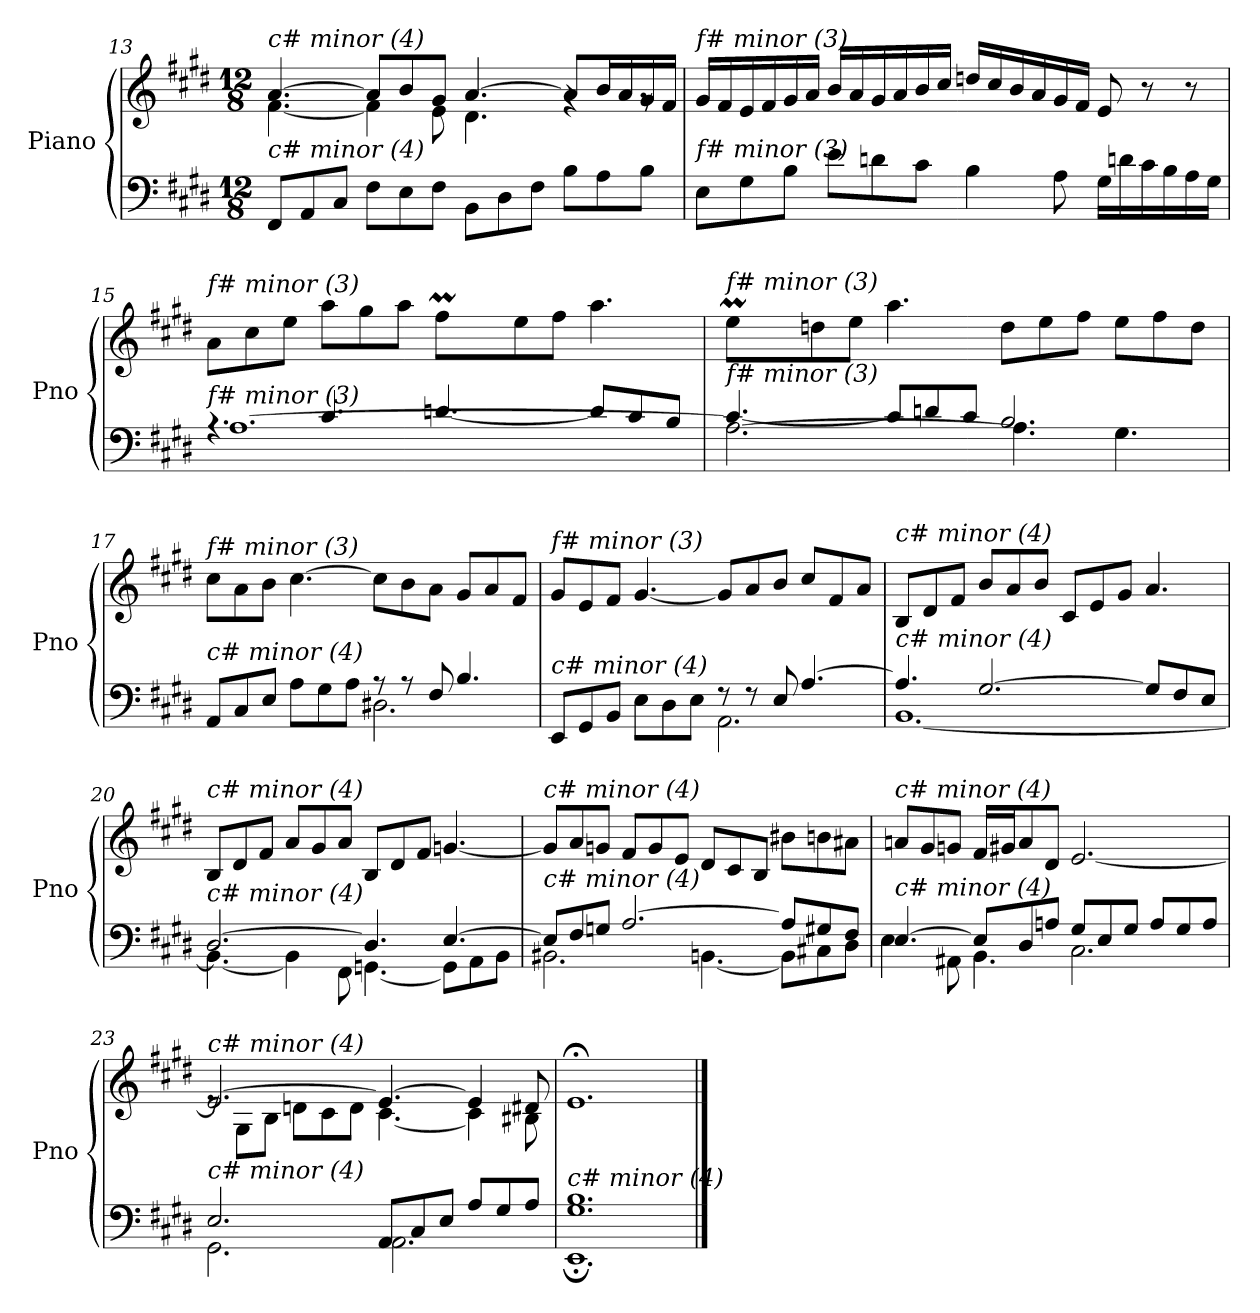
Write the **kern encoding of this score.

**kern	**kern
*part1	*part1
*staff2	*staff1
*I"Piano	*
*I'Pno	*
!!LO:LB:g=z
*clefF4	*clefG2
*k[f#c#g#d#]	*k[f#c#g#d#]
*M12/8	*M12/8
=13	=13
*	*^
!	!LO:TX:i:t=c# minor (4)	!
!LO:TX:i:t=c# minor (4)	!	!
8FF#/L	[4.a/	[4.f#\
8AA/	.	.
8C#/J	.	.
8F#\L	8a/L]	4f#\]
8E\	8b/	.
8F#\J	8g#/J	8e\
8BB\L	[4.a/	4.d#\
8D#\	.	.
8F#\J	.	.
8B\L	8a/L]	4rg
8A\	16b/L	.
.	16a/	.
8B\J	16g#/	8rg
.	16f#/JJ	.
*	*v	*v
=14	=14
!	!LO:TX:i:t=f# minor (3)
!LO:TX:i:t=f# minor (3)	!
8E\L	16g#/LL
.	16f#/
8G#\	16e/
.	16f#/
8B\J	16g#/
.	16a/JJ
8e\L	16b/LL
.	16a/
8dn\	16g#/
.	16a/
8c#\J	16b/
.	16cc#/JJ
4B\	16ddn/LL
.	16cc#/
.	16b/
.	16a/
8A\	16g#/
.	16f#/JJ
16G#\LL	8e/
16dn\	.
16c#\	8r
16B\	.
16A\	8r
16G#\JJ	.
!!LO:LB:g=z
=15	=15
*^	*^
*	*^	*	*
!	!	!	!LO:TX:i:t=f# minor (3)	!
!LO:TX:i:t=f# minor (3)	!	!	!	!
2.ryy	4.rA	[1.A	8a\L	2.ryy
.	.	.	8cc#\	.
.	.	.	8ee\J	.
.	4.c#/	.	8aa\L	.
.	.	.	8gg#\	.
.	.	.	8aa\J	.
*	*	*	*	*Xtuplet
8ryy	[4.dn/	.	8ff#M\L	40gg#yy
.	.	.	.	40ff#yy
.	.	.	.	40gg#yy
.	.	.	.	20ff#yy
2ryy	.	.	8ee\	2ryy
.	.	.	8ff#\J	.
.	8d/L]	.	4.aa\	.
.	8c#/	.	.	.
8ryy	8B/J	.	.	8ryy
!!LO:LB:g=z	!!
=16	=16	=16	=16	=16
!	!	!	!LO:TX:i:t=f# minor (3)	!
!LO:TX:i:t=f# minor (3)	!	!	!	!
8ryy	[4.c#/	2.A\_	8eeM\L	40ff#yy
.	.	.	.	40eeyy
.	.	.	.	40ff#yy
.	.	.	.	20eeyy
1ryy	.	.	8ddn\	1ryy
.	.	.	8ee\J	.
.	8c#/L]	.	4.aa\	.
.	8dn/	.	.	.
.	8c#/J	.	.	.
.	2.B/	4.A\]	8dd\L	.
.	.	.	8ee\	.
.	.	.	8ff#\J	.
4.ryy	.	4.G#\	8ee\L	4.ryy
.	.	.	8ff#\	.
.	.	.	8dd\J	.
*	*v	*v	*	*
=17	=17	=17	=17
!	!	!LO:TX:i:t=f# minor (3)	!
!LO:TX:i:t=c# minor (4)	!	!	!
8AA/L	2.ryy	8cc#\L	2.ryy
8C#/	.	8a\	.
8E/J	.	8b\J	.
8A\L	.	[4.cc#\	.
8G#\	.	.	.
8A\J	.	.	.
8r	2.D#X\	8cc#\L]	2.ryy
8r	.	8b\	.
8F#/	.	8a\J	.
4.B/	.	8g#/L	.
.	.	8a/	.
.	.	8f#/J	.
=18	=18	=18	=18
!	!	!LO:TX:i:t=f# minor (3)	!
!LO:TX:i:t=c# minor (4)	!	!	!
8EE/L	2.ryy	8g#/L	2.ryy
8GG#/	.	8e/	.
8BB/J	.	8f#/J	.
8E\L	.	[4.g#/	.
8D#\	.	.	.
8E\J	.	.	.
8r	2.AA\	8g#/L]	2.ryy
8r	.	8a/	.
8E/	.	8b/J	.
[4.A/	.	8cc#/L	.
.	.	8f#/	.
.	.	8a/J	.
*	*	*v	*v
!!LO:LB:g=z
=19	=19	=19
!	!	!LO:TX:i:t=c# minor (4)
!LO:TX:i:t=c# minor (4)	!	!
4.A/]	[1.BB	8B/L
.	.	8d#/
.	.	8f#/J
[2.G#/	.	8b/L
.	.	8a/
.	.	8b/J
.	.	8c#/L
.	.	8e/
.	.	8g#/J
8G#/L]	.	4.a/
8F#/	.	.
8E/J	.	.
=20	=20	=20
!	!	!LO:TX:i:t=c# minor (4)
!LO:TX:i:t=c# minor (4)	!	!
[2.D#/	4.BB\_	8B/L
.	.	8d#/
.	.	8f#/J
.	4BB\]	8a/L
.	.	8g#/
.	8FF#\	8a/J
4.D#/]	[4.GGn\	8B/L
.	.	8d#/
.	.	8f#/J
[4.E/	8GG\L]	[4.gn/
.	8AA\	.
.	8BB\J	.
=21	=21	=21
!	!	!LO:TX:i:t=c# minor (4)
!LO:TX:i:t=c# minor (4)	!	!
8E/L]	2.BB#Xi\	8g/L]
8F#/	.	8a/
8Gn/J	.	8gn/J
[2.A/	.	8f#/L
.	.	8g/
.	.	8e/J
.	[4.BB\	8d#/L
.	.	8c#/
.	.	8B/J
8A/L]	8BB\L]	8b#Xi\L
8G#X/	8C#X\	8b\
8F#/J	8D#\J	8a#X\J
!!LO:LB:g=z
=22	=22	=22
!	!	!LO:TX:i:t=c# minor (4)
!LO:TX:i:t=c# minor (4)	!	!
[4.E/	4E\	8an/L
.	.	8g#/
.	8AA#X\	8gn/J
8E/L]	4.BB\	16f#/LL
.	.	16g#X/J
8D#/	.	8a/
8An/J	.	8d#/J
8G#/L	2.C#\	[2.e/
8E/	.	.
8G#/J	.	.
8A/L	.	.
8G#/	.	.
8A/J	.	.
=23	=23	=23
*	*	*^
!	!	!LO:TX:i:t=c# minor (4)	!
!LO:TX:i:t=c# minor (4)	!	!	!
2.E/	2.GG#\	2.e/_	8re
.	.	.	8G#\L
.	.	.	8B\J
.	.	.	8dn\L
.	.	.	8c#\
.	.	.	8d\J
8AA/L	2.AA\	4.e/_	[4.c#\
8C#/	.	.	.
8E/J	.	.	.
8A/L	.	4e/]	4c#\]
8G#/	.	.	.
8A/J	.	8d#X/	8B#Xi\
=24	=24	=24	=24
!	!	!LO:TX:i:t=c# minor (4)	!
!LO:TX:i:t=c# minor (4)	!	!	!
*	*	*v	*v
1.G# 1.B	1.EE;	1.e;<
*v	*v	*
==	==
*-	*-
